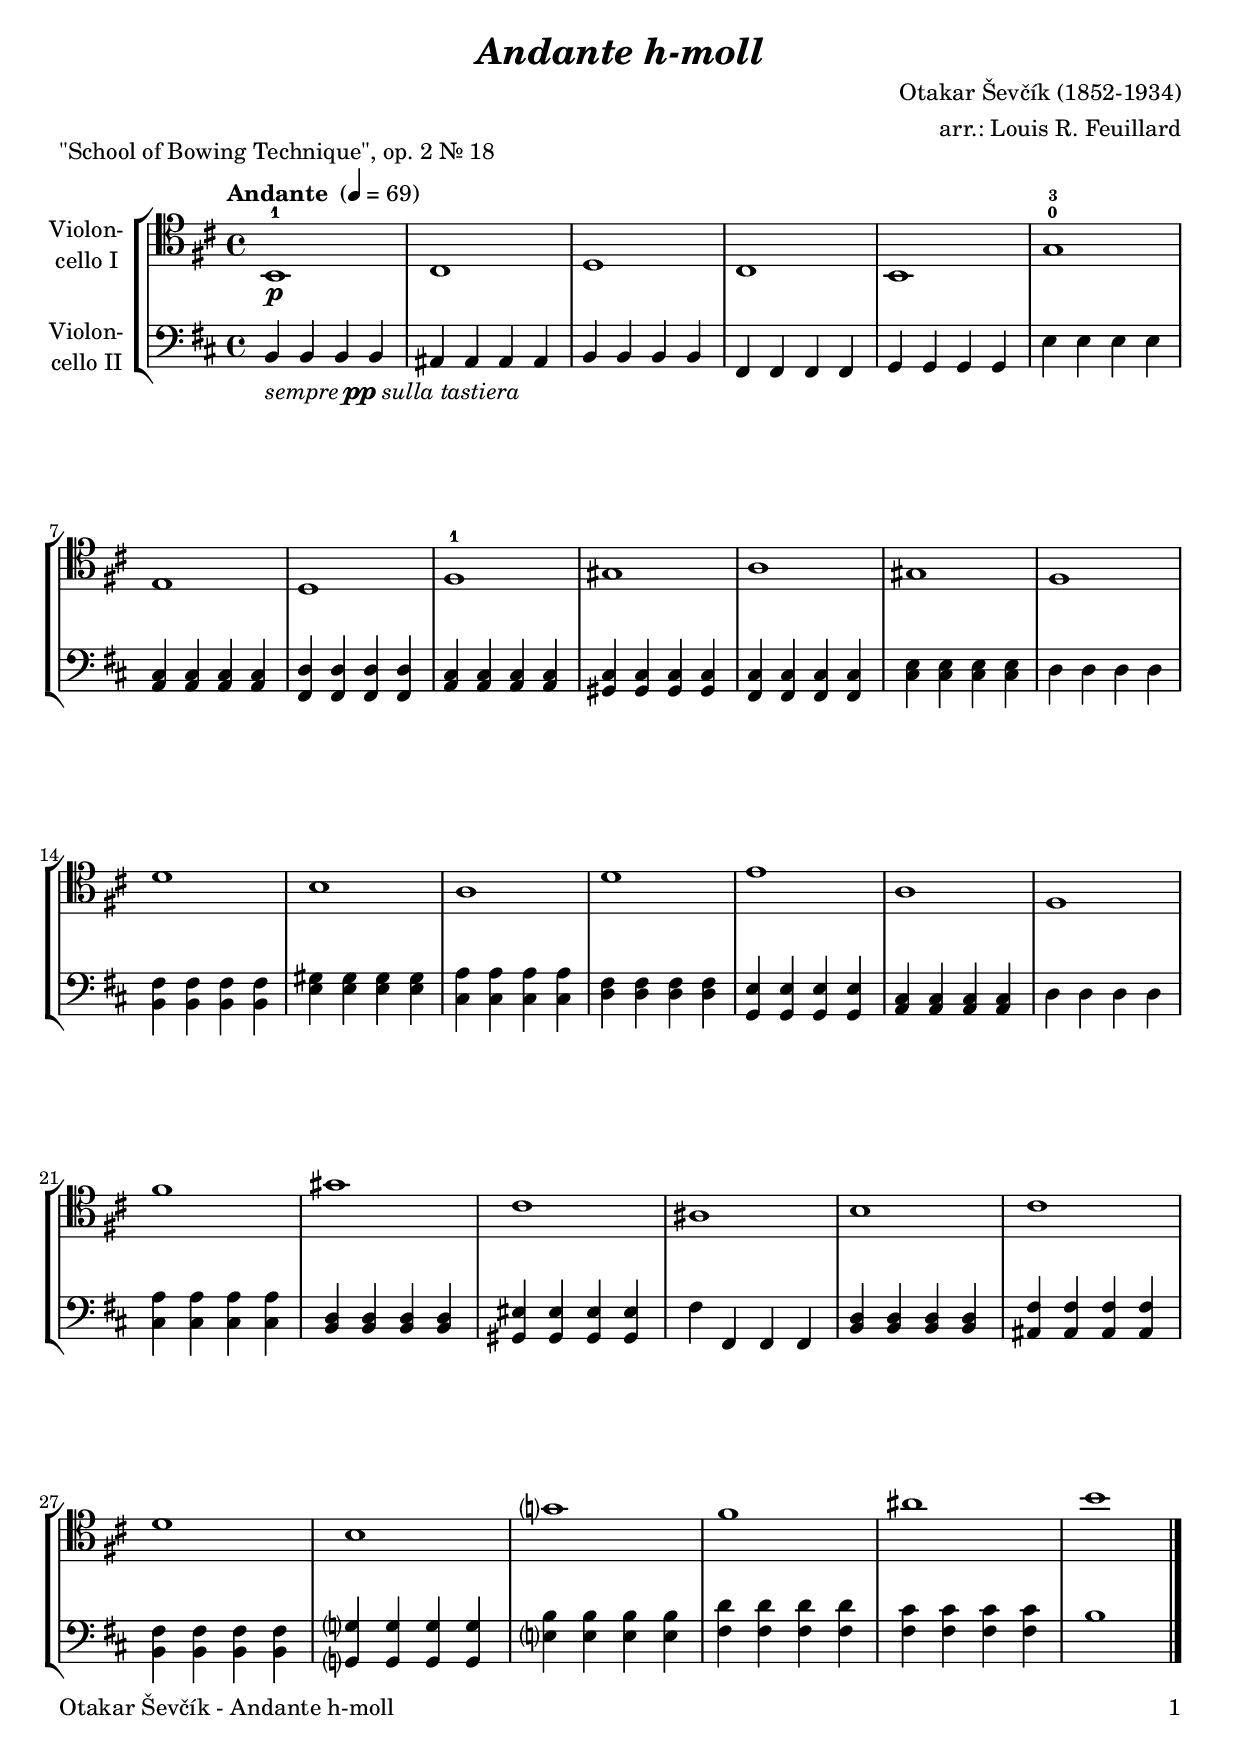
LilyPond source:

\version "2.24.3"
\include "deutsch.ly"

#(set-global-staff-size 20)

\header {
  title     = \markup \bold \italic "Andante h-moll"
  composer  = "Otakar Ševčík (1852-1934)"
  arranger  = "arr.: Louis R. Feuillard"
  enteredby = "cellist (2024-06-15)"
  piece     = "\"School of Bowing Technique\", op. 2 Nr. 18"
}

voiceconsts = {
  \key h \minor
  \time 4/4
  \clef "bass"
%  \numericTimeSignature
  \compressEmptyMeasures
  % Set default beaming for all staves
%  \set Timing.beamExceptions = #'()
%  \set Timing.baseMoment     = #(ly:make-moment 1 4)
%  \set Timing.beatStructure  = #'(1 1 1)
  \tempo "Andante " 4=69
}

mist = "string ensemble 1"
mivl = "violin"
miba = "cello"
mipz = "pizzicato strings"

sppst = \markup { \italic "sempre" \dynamic pp \italic "sulla tastiera" }

va = \relative c {
  \voiceconsts
  \clef "tenor"

  h1-1\p
  cis
  d
  cis
  h
  g'-0-3
  e
  d

  fis-1
  gis
  a
  gis
  fis
  d'
  h
  a

  d
  e
  a,
  fis
  fis'
  gis
  cis,
  ais

  h
  cis
  d
  h
  g'?
  fis
  ais
  h \bar "|."
}

vb = \relative c {
  \voiceconsts

  h4_\sppst h h h
  ais ais ais ais
  h h h h
  fis fis fis fis
  g g g g
  e' e e e
  <a, cis> <a cis> <a cis> <a cis>
  <fis d'> <fis d'> <fis d'> <fis d'>

  <a cis> <a cis> <a cis> <a cis>
  <gis cis> <gis cis> <gis cis> <gis cis>
  <fis cis'> <fis cis'> <fis cis'> <fis cis'>
  <cis' e> <cis e> <cis e> <cis e>
  d d d d
  <h fis'> <h fis'> <h fis'> <h fis'>
  <e gis> <e gis> <e gis> <e gis>
  <cis a'> <cis a'> <cis a'> <cis a'>

  <d fis> <d fis> <d fis> <d fis>
  <g, e'> <g e'> <g e'> <g e'>
  <a cis> <a cis> <a cis> <a cis>
  d d d d
  <cis a'> <cis a'> <cis a'> <cis a'>
  <h d> <h d> <h d> <h d>
  <gis eis'> <gis eis'> <gis eis'> <gis eis'>
  fis' fis, fis fis

  <h d> <h d> <h d> <h d>
  <ais fis'> <ais fis'> <ais fis'> <ais fis'>
  <h fis'> <h fis'> <h fis'> <h fis'>
  <g? g'?> <g g'> <g g'> <g g'>
  <e'? h'> <e h'> <e h'> <e h'>
  <fis d'> <fis d'> <fis d'> <fis d'>
  <fis cis'> <fis cis'> <fis cis'> <fis cis'>
  h1 \bar "|."
}


music = \new StaffGroup <<
      \new Staff {
	\set Staff.midiInstrument = \miba
	\set Staff.instrumentName = \markup \center-column { "Violon-" "cello I" }
	\transpose h h { \va }
      }

      \new Staff {
	\set Staff.midiInstrument = \miba
	\set Staff.instrumentName = \markup \center-column { "Violon-" "cello II" }
	\transpose h h { \vb }
      }
>>

\book {
   \paper {
    print-page-number = ##t
    print-first-page-number = ##t
    ragged-last-bottom = ##f
    oddHeaderMarkup = \markup \null
    evenHeaderMarkup = \markup \null
    oddFooterMarkup = \markup {
      \fill-line {
        \if \should-print-page-number
        "Otakar Ševčík - Andante h-moll" \fromproperty #'page:page-number-string
      }
    }
    evenFooterMarkup = \oddFooterMarkup
  } \score {
    \music
    \layout {}
  }

  \score {
    \unfoldRepeats \music

    \midi {
      \context {
        \Score
      }
    }
  }
}
